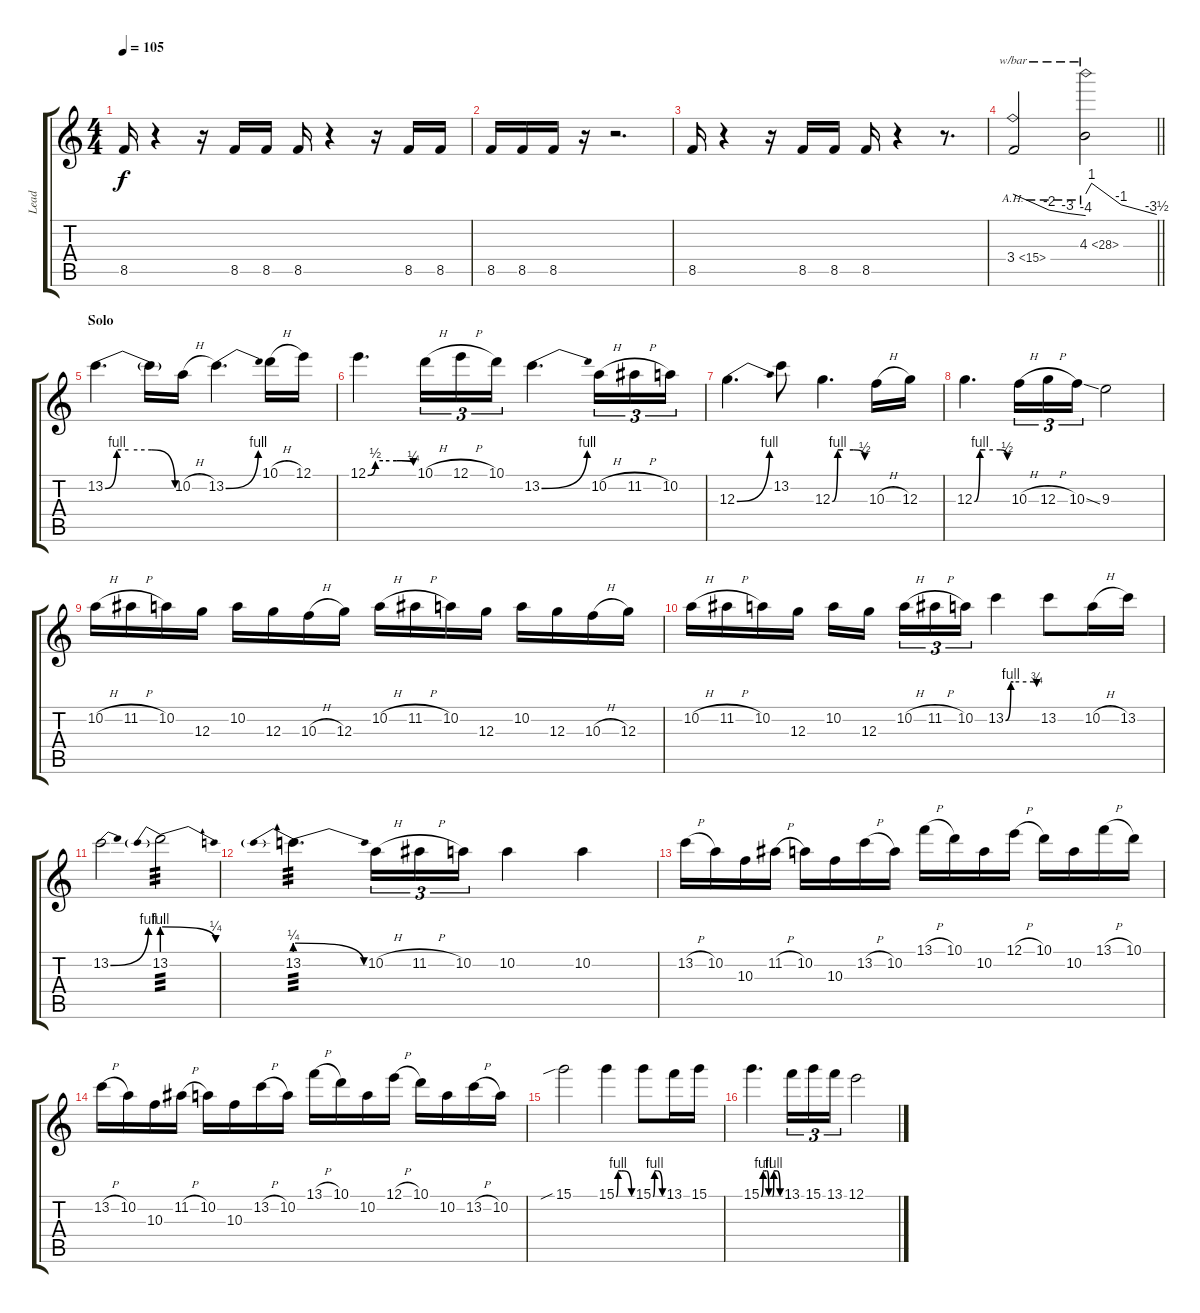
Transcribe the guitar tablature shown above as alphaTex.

\track ("Lead" "Lead") {instrument distortionguitar}
\staff {score tabs}
\tuning (E4 B3 G3 D3 A2 E2) {hide}
\ts (4 4)
\tempo 105
\clef g2
\ks c
8.5.16{dy f} r.4 r.16 8.5.16 8.5.16 8.5.16 r.4 r.16 8.5.16 8.5.16 |
8.5.16 8.5.16 8.5.16 r.16 r.2{d} |
8.5.16 r.4 r.16 8.5.16 8.5.16 8.5.16 r.4 r.8{d} |
\barLineRight lightlight
3.4{ah 12}.2{tbe (custom default 0 0 30 -8 45 -12 60 -16)} 4.3{ah 24}.2{tbe (custom default 0 0 5 4 30 -4 60 -14)} |
\section ("" "Solo")
13.2{be (custom 0 0 10 4 20 4 40 4 60 0)}.4{d} 13.2{t}.16 10.2{h}.16 13.2{be (bend 0 0 60 4)}.4{d} 10.1{h}.16 12.1.16 |
12.1{be (custom 0 0 10 2 20 2 38 2 45 2 60 1)}.4{d} 10.1{h}.16{tu (3 2)} 12.1{h}.16{tu (3 2)} 10.1.16{tu (3 2)} 13.2{be (bend 0 0 60 4)}.4{d} 10.2{h}.16{tu (3 2)} 11.2{h}.16{tu (3 2)} 10.2.16{tu (3 2)} |
12.3{be (bend 0 0 60 4)}.4{d} 13.2.8 12.3{be (custom 0 0 10 4 20 4 39 4 60 2)}.4{d} 10.3{h}.16 12.3.16 |
12.3{be (custom 0 0 10 4 20 4 47 4 60 2)}.4{d} 10.3{h}.16{tu (3 2)} 12.3{h}.16{tu (3 2)} 10.3{ss}.16{tu (3 2)} 9.3.2 |
10.2{h}.16 11.2{h}.16 10.2.16 12.3.16 10.2.16 12.3.16 10.3{h}.16 12.3.16 10.2{h}.16 11.2{h}.16 10.2.16 12.3.16 10.2.16 12.3.16 10.3{h}.16 12.3.16 |
10.2{h}.16 11.2{h}.16 10.2.16 12.3.16 10.2.16 12.3.16{beam splitsecondary} 10.2{h}.16{tu (3 2)} 11.2{h}.16{tu (3 2)} 10.2.16{tu (3 2)} 13.2{be (custom 0 0 10 4 15 4 54 4 60 3)}.4 13.2.8 10.2{h}.16 13.2.16 |
13.2{be (bend 0 0 60 4)}.2 13.2{be (prebendrelease 0 4 60 1)}.2{tp 3} |
13.2{be (prebendrelease 0 1 60 0)}.4{d tp 3} 10.2{h}.16{tu (3 2)} 11.2{h}.16{tu (3 2)} 10.2.16{tu (3 2)} 10.2.4 10.2.4 |
13.2{h}.16 10.2.16 10.3.16 11.2{h}.16 10.2.16 10.3.16 13.2{h}.16 10.2.16 13.1{h}.16 10.1.16 10.2.16 12.1{h}.16 10.1.16 10.2.16 13.1{h}.16 10.1.16 |
13.2{h}.16 10.2.16 10.3.16 11.2{h}.16 10.2.16 10.3.16 13.2{h}.16 10.2.16 13.1{h}.16 10.1.16 10.2.16 12.1{h}.16 10.1.16 10.2.16 13.2{h}.16 10.2.16 |
15.1{sib}.2 15.1{be (custom 0 0 7 4 10 4 20 4 30 4 60 0)}.4 15.1{be (custom 0 0 10 4 20 4 30 4 60 0)}.8 13.1.16 15.1.16 |
15.1{be (custom 0 0 6 4 10 4 16 4 18 4 24 0 30 0 36 0 40 4 50 4 60 0)}.4{d} 13.1.16{tu (3 2)} 15.1.16{tu (3 2)} 13.1.16{tu (3 2)} 12.1.2
